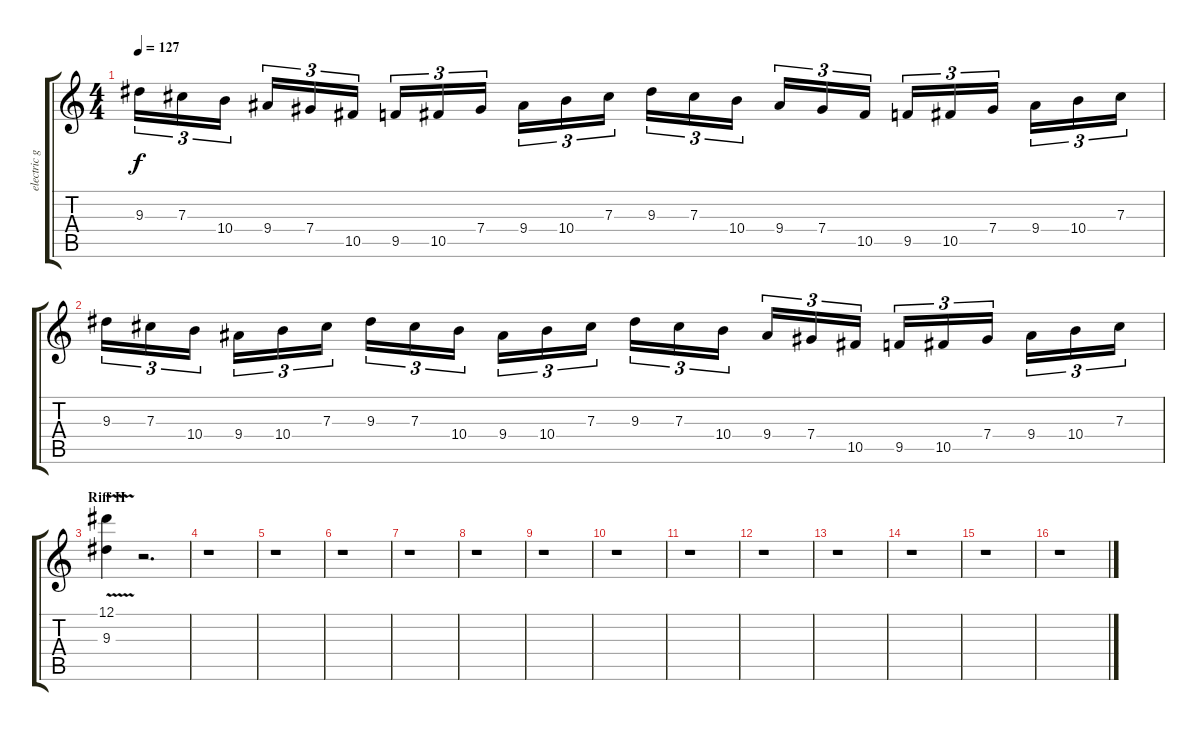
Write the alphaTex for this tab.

\track ("electric guitar II" "electric g") {instrument distortionguitar}
\staff {score tabs}
\tuning (Eb4 Bb3 Gb3 Db3 Ab2 Eb2) {hide}
\ts (4 4)
\tempo 127
\clef g2
\ks c
9.3.16{tu (3 2) dy f} 7.3.16{tu (3 2)} 10.4.16{tu (3 2)} 9.4.16{tu (3 2)} 7.4.16{tu (3 2)} 10.5.16{tu (3 2)} 9.5.16{tu (3 2)} 10.5.16{tu (3 2)} 7.4.16{tu (3 2)} 9.4.16{tu (3 2)} 10.4.16{tu (3 2)} 7.3.16{tu (3 2)} 9.3.16{tu (3 2)} 7.3.16{tu (3 2)} 10.4.16{tu (3 2)} 9.4.16{tu (3 2)} 7.4.16{tu (3 2)} 10.5.16{tu (3 2)} 9.5.16{tu (3 2)} 10.5.16{tu (3 2)} 7.4.16{tu (3 2)} 9.4.16{tu (3 2)} 10.4.16{tu (3 2)} 7.3.16{tu (3 2)} |
9.3.16{tu (3 2)} 7.3.16{tu (3 2)} 10.4.16{tu (3 2)} 9.4.16{tu (3 2)} 10.4.16{tu (3 2)} 7.3.16{tu (3 2)} 9.3.16{tu (3 2)} 7.3.16{tu (3 2)} 10.4.16{tu (3 2)} 9.4.16{tu (3 2)} 10.4.16{tu (3 2)} 7.3.16{tu (3 2)} 9.3.16{tu (3 2)} 7.3.16{tu (3 2)} 10.4.16{tu (3 2)} 9.4.16{tu (3 2)} 7.4.16{tu (3 2)} 10.5.16{tu (3 2)} 9.5.16{tu (3 2)} 10.5.16{tu (3 2)} 7.4.16{tu (3 2)} 9.4.16{tu (3 2)} 10.4.16{tu (3 2)} 7.3.16{tu (3 2)} |
\section ("" "Riff II")
(12.1{v} 9.3{v}).4 r.2{d} |
r.1 |
r.1 |
r.1 |
r.1 |
r.1 |
r.1 |
r.1 |
r.1 |
r.1 |
r.1 |
r.1 |
r.1 |
r.1
